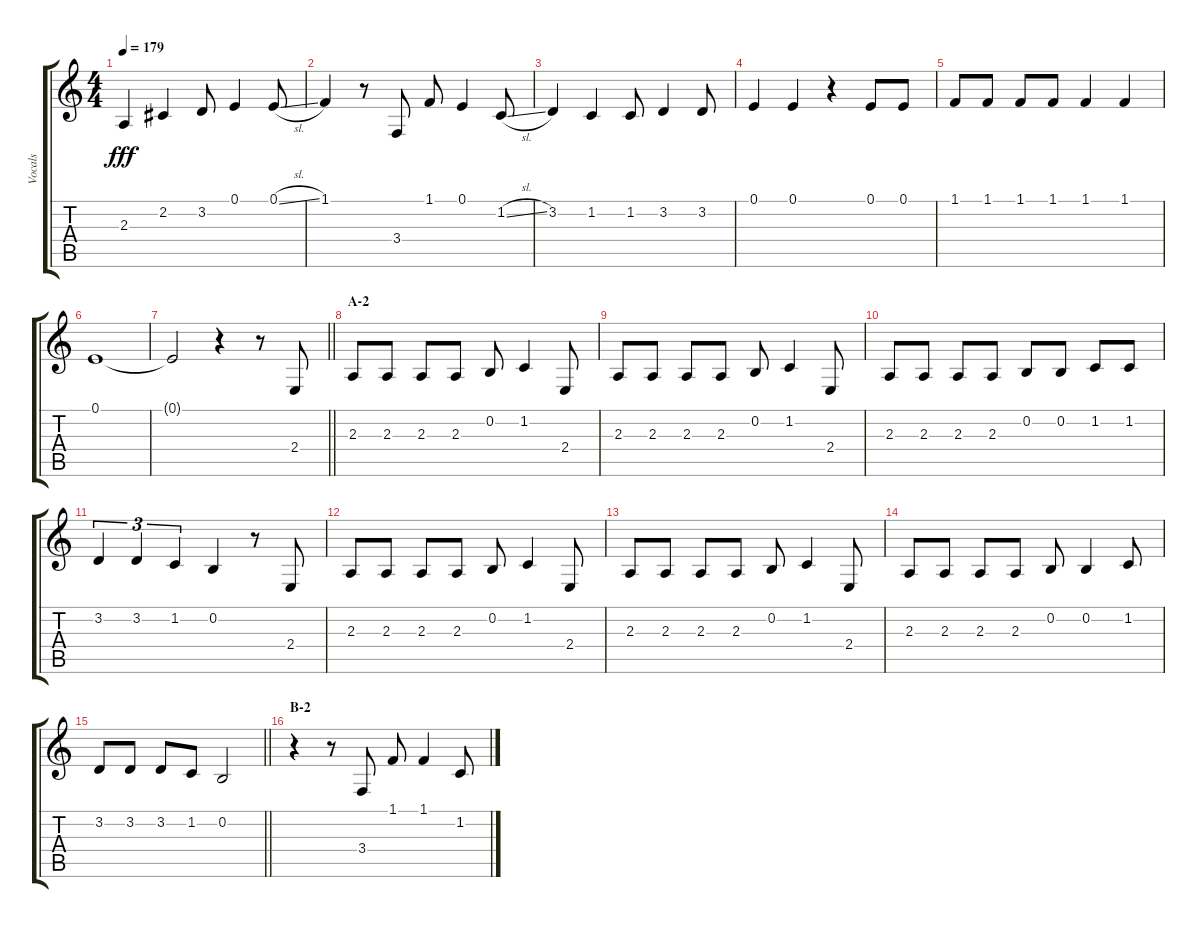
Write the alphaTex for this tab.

\track ("Vocals" "Vocals") {instrument voiceoohs}
\staff {score tabs}
\tuning (E4 B3 G3 D3 A2 E2) {hide}
\ts (4 4)
\tempo 179
\clef g2
\ks c
2.3.4{dy fff} 2.2.4 3.2.8 0.1.4 0.1{sl}.8 |
1.1.4 r.8 3.4.8 1.1.8 0.1.4 1.2{sl}.8 |
3.2.4 1.2.4 1.2.8 3.2.4 3.2.8 |
0.1.4 0.1.4 r.4 0.1.8 0.1.8 |
1.1.8 1.1.8 1.1.8 1.1.8 1.1.4 1.1.4 |
0.1.1 |
\barLineRight lightlight
0.1{t}.2 r.4 r.8 2.4.8 |
\section ("" "A-2")
2.3.8 2.3.8 2.3.8 2.3.8 0.2.8 1.2.4 2.4.8 |
2.3.8 2.3.8 2.3.8 2.3.8 0.2.8 1.2.4 2.4.8 |
2.3.8 2.3.8 2.3.8 2.3.8 0.2.8 0.2.8 1.2.8 1.2.8 |
3.2.4{tu (3 2)} 3.2.4{tu (3 2)} 1.2.4{tu (3 2)} 0.2.4 r.8 2.4.8 |
2.3.8 2.3.8 2.3.8 2.3.8 0.2.8 1.2.4 2.4.8 |
2.3.8 2.3.8 2.3.8 2.3.8 0.2.8 1.2.4 2.4.8 |
2.3.8 2.3.8 2.3.8 2.3.8 0.2.8 0.2.4 1.2.8 |
\barLineRight lightlight
3.2.8 3.2.8 3.2.8 1.2.8 0.2.2 |
\section ("" "B-2")
r.4 r.8 3.4.8 1.1.8 1.1.4 1.2{sl}.8
